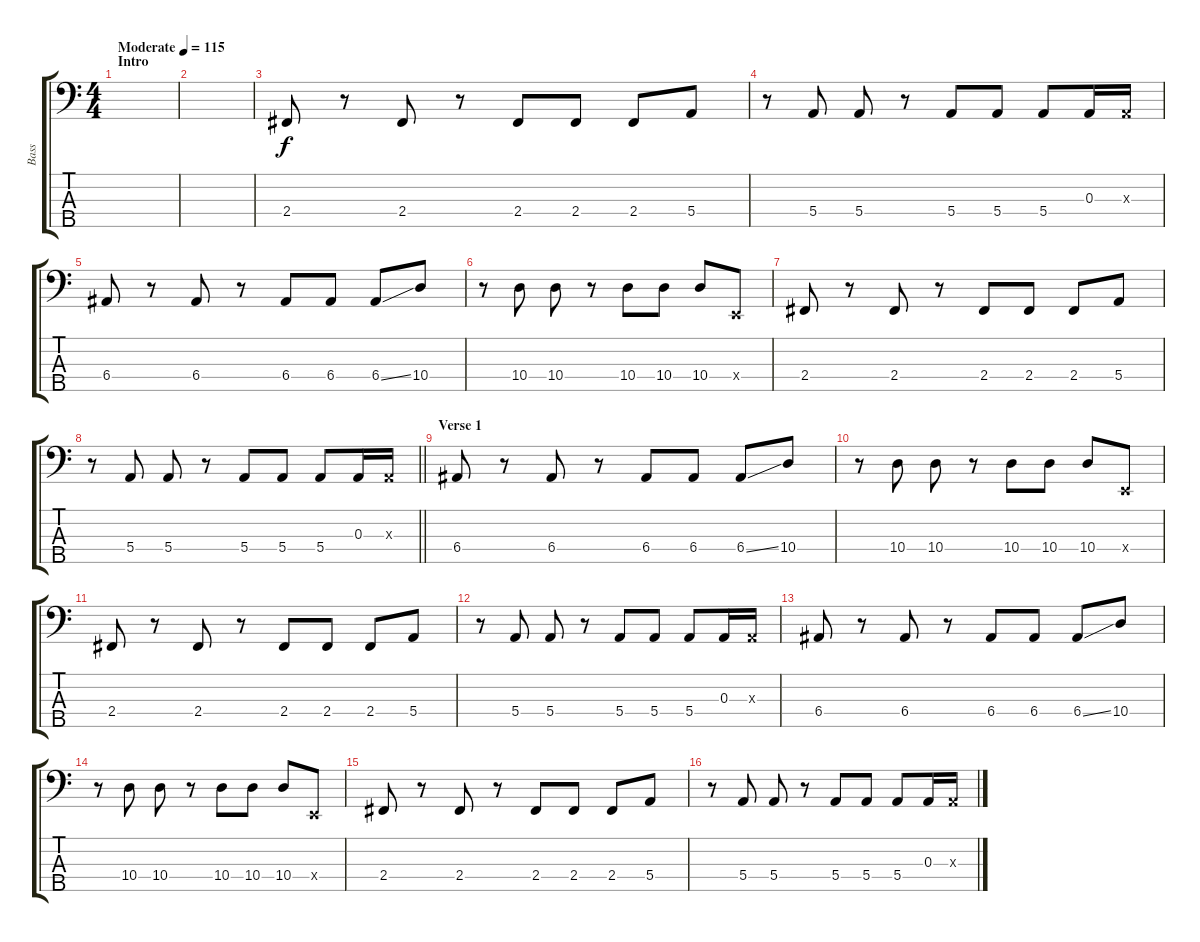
\track ("Bass" "Bass") {instrument electricbassfinger}
\staff {score tabs}
\tuning (G2 D2 A1 E1 B0) {hide}
\ts (4 4)
\section ("" "Intro")
\tempo (115 "Moderate")
\clef f4
\ks c
|
|
2.4.8 r.8 2.4.8 r.8 2.4.8 2.4.8 2.4.8 5.4.8 |
r.8 5.4.8 5.4.8 r.8 5.4.8 5.4.8 5.4.8 0.3.16 0.3{x}.16 |
6.4.8 r.8 6.4.8 r.8 6.4.8 6.4.8 6.4{ss}.8 10.4.8 |
r.8 10.4.8 10.4.8 r.8 10.4.8 10.4.8 10.4.8 0.4{x}.8 |
2.4.8 r.8 2.4.8 r.8 2.4.8 2.4.8 2.4.8 5.4.8 |
\barLineRight lightlight
r.8 5.4.8 5.4.8 r.8 5.4.8 5.4.8 5.4.8 0.3.16 0.3{x}.16 |
\section ("" "Verse 1")
6.4.8 r.8 6.4.8 r.8 6.4.8 6.4.8 6.4{ss}.8 10.4.8 |
r.8 10.4.8 10.4.8 r.8 10.4.8 10.4.8 10.4.8 0.4{x}.8 |
2.4.8 r.8 2.4.8 r.8 2.4.8 2.4.8 2.4.8 5.4.8 |
r.8 5.4.8 5.4.8 r.8 5.4.8 5.4.8 5.4.8 0.3.16 0.3{x}.16 |
6.4.8 r.8 6.4.8 r.8 6.4.8 6.4.8 6.4{ss}.8 10.4.8 |
r.8 10.4.8 10.4.8 r.8 10.4.8 10.4.8 10.4.8 0.4{x}.8 |
2.4.8 r.8 2.4.8 r.8 2.4.8 2.4.8 2.4.8 5.4.8 |
r.8 5.4.8 5.4.8 r.8 5.4.8 5.4.8 5.4.8 0.3.16 0.3{x}.16
